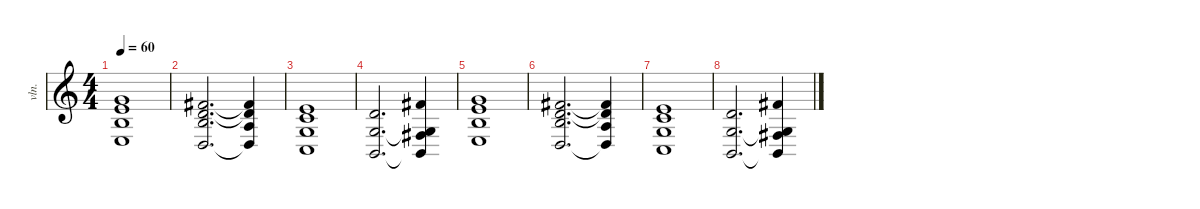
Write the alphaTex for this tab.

\defaultSystemsLayout 4
\hideDynamics
\bracketExtendMode nobrackets
\otherSystemsTrackNameOrientation horizontal
\track ("Synth" "vln.") {instrument synthstrings1}
\staff {score}
\tuning (E4 B3 G3 D3 A2 E2)
\ts (4 4)
\section ("" "")
\tempo 60
\clef g2
\ks c
(3.1 5.2 4.3 2.4).1{dy mf} |
(2.1{acc #} 3.2 4.3 0.4).2{d} (2.1{t acc #} 3.2{t} 2.3 0.4{t}).4 |
(0.1 1.2 0.3 3.5).1 |
(3.2 0.3 2.5).2{d} (7.2{acc #} 0.3{t} 4.4{acc #} 2.5{t}).4 |
(3.1 5.2 4.3 2.4).1 |
(2.1{acc #} 3.2 4.3 0.4).2{d} (2.1{t acc #} 3.2{t} 2.3 0.4{t}).4 |
(0.1 1.2 0.3 3.5).1 |
(3.2 0.3 2.5).2{d} (7.2{acc #} 0.3{t} 4.4{acc #} 2.5{t}).4
